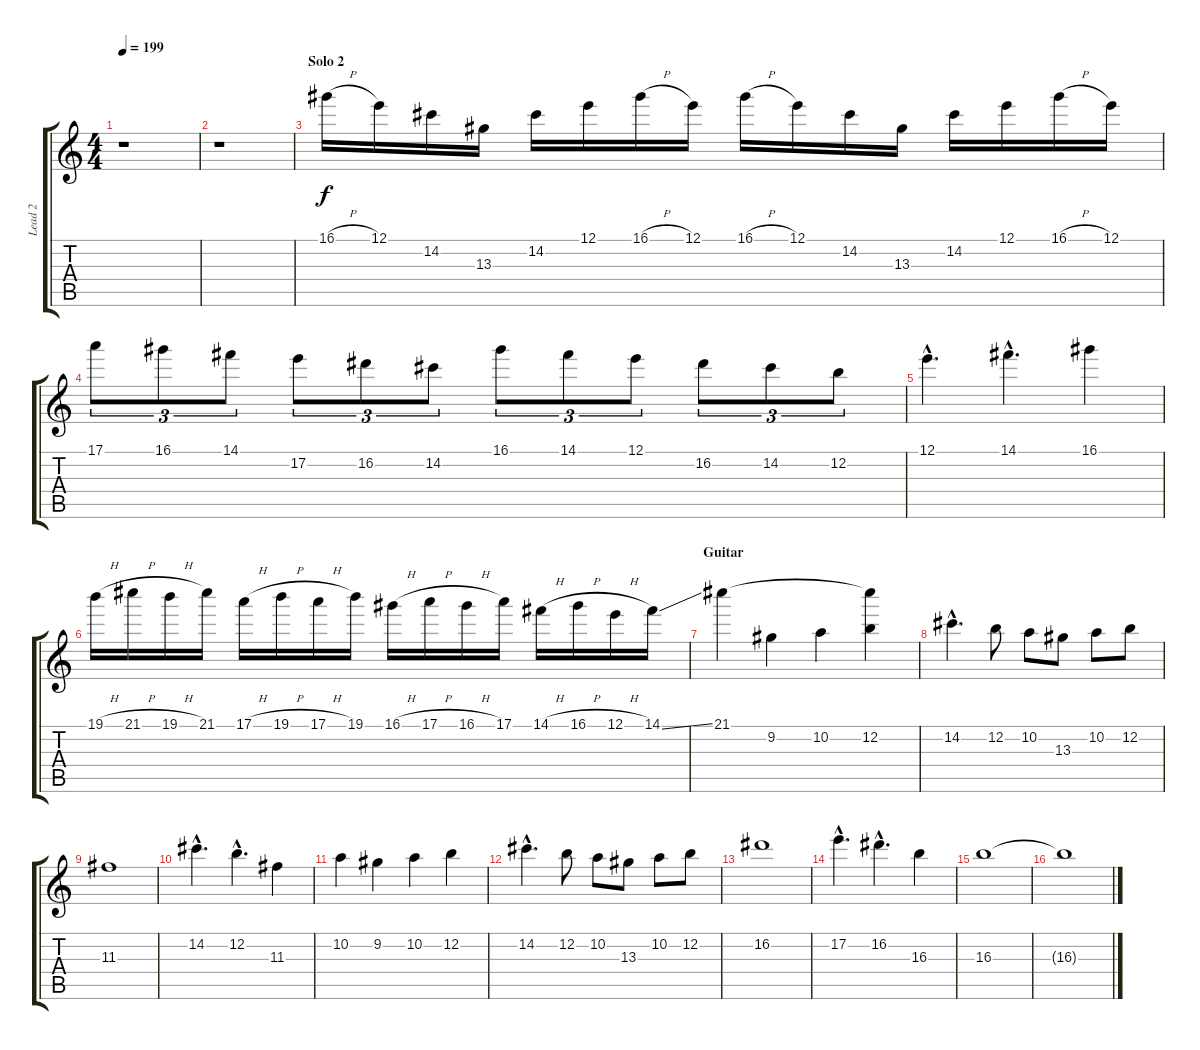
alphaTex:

\track ("Lead 2" "Lead 2") {instrument distortionguitar}
\staff {score tabs}
\tuning (E4 B3 G3 D3 A2 E2) {hide}
\ts (4 4)
\tempo 199
\clef g2
\ks c
r.1{dy f} |
r.1 |
\section ("" "Solo 2")
16.1{h}.16 12.1.16 14.2.16 13.3.16 14.2.16 12.1.16 16.1{h}.16 12.1.16 16.1{h}.16 12.1.16 14.2.16 13.3.16 14.2.16 12.1.16 16.1{h}.16 12.1.16 |
17.1.8{tu (3 2)} 16.1.8{tu (3 2)} 14.1.8{tu (3 2)} 17.2.8{tu (3 2)} 16.2.8{tu (3 2)} 14.2.8{tu (3 2)} 16.1.8{tu (3 2)} 14.1.8{tu (3 2)} 12.1.8{tu (3 2)} 16.2.8{tu (3 2)} 14.2.8{tu (3 2)} 12.2.8{tu (3 2)} |
12.1{hac}.4{d} 14.1{hac}.4{d} 16.1.4 |
19.1{h}.16 21.1{h}.16 19.1{h}.16 21.1.16 17.1{h}.16 19.1{h}.16 17.1{h}.16 19.1.16 16.1{h}.16 17.1{h}.16 16.1{h}.16 17.1.16 14.1{h}.16 16.1{h}.16 12.1{h}.16 14.1{ss}.16 |
\section ("" "Guitar")
21.1.4 9.2.4 10.2.4 (21.1{t} 12.2).4 |
14.2{hac}.4{d} 12.2.8 10.2.8 13.3.8 10.2.8 12.2.8 |
11.3.1 |
14.2{hac}.4{d} 12.2{hac}.4{d} 11.3.4 |
\section ("" "")
10.2.4 9.2.4 10.2.4 12.2.4 |
14.2{hac}.4{d} 12.2.8 10.2.8 13.3.8 10.2.8 12.2.8 |
16.2.1 |
17.2{hac}.4{d} 16.2{hac}.4{d} 16.3.4 |
16.3.1 |
16.3{t}.1
